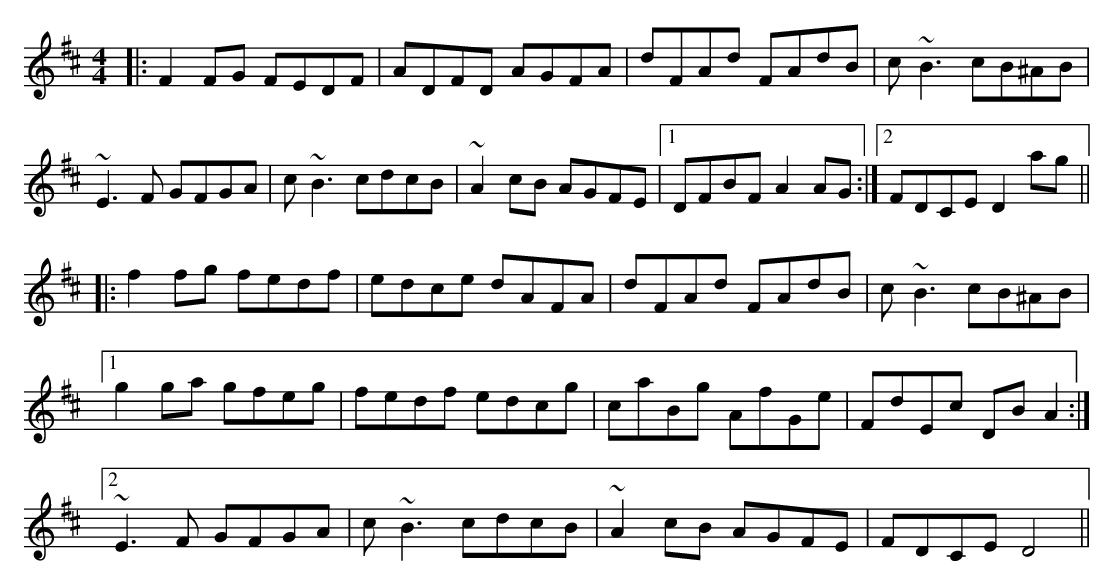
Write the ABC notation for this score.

X:1
M:4/4
K:D
|:F2FG FEDF|ADFD AGFA|dFAd FAdB|c~B3 cB^AB|
~E3F GFGA|c~B3 cdcB|~A2cB AGFE|1 DFBF A2AG:|2 FDCE D2ag||
|:f2fg fedf|edce dAFA|dFAd FAdB|c~B3 cB^AB|
[1 g2ga gfeg|fedf edcg|caBg AfGe|FdEc DBA2:|
[2 ~E3F GFGA|c~B3 cdcB|~A2cB AGFE|FDCE D4||
